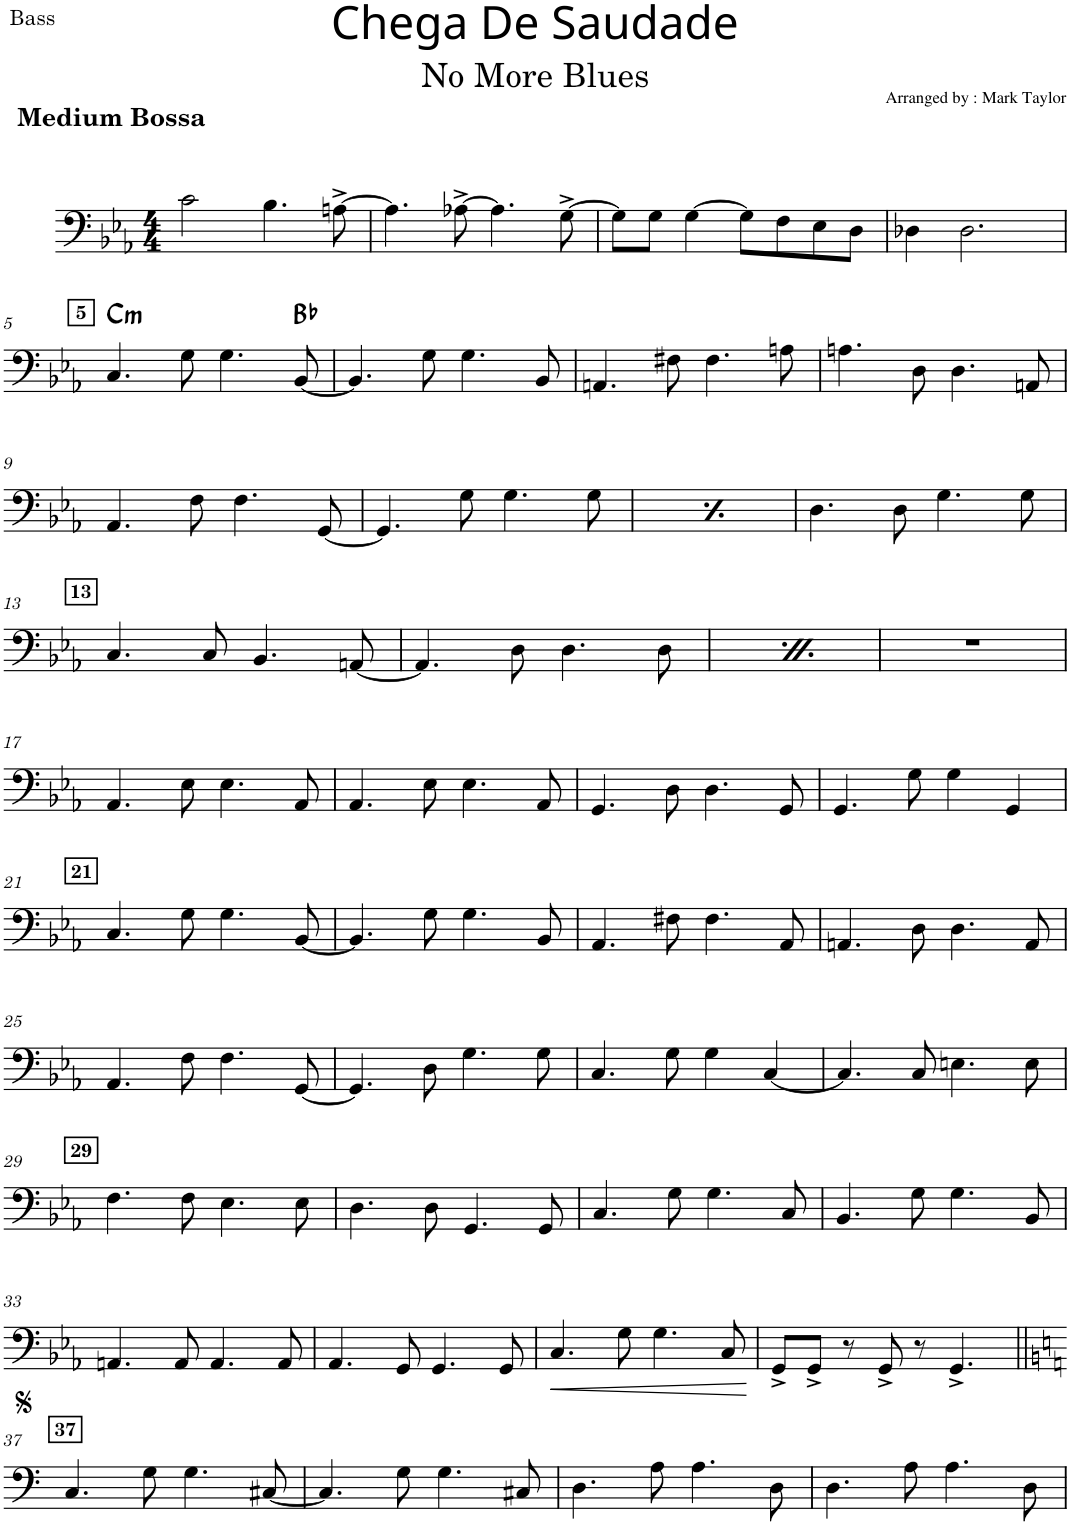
**kern	**dynam	**harte
*part1	*part1	*part1
*staff1	*staff1	*
*I"Piano	*	*
*I'Pno.	*	*
*clefF4	*	*
*k[b-e-a-]	*	*
*M4/4	*	*
=1	=1	=1
!LO:TX:a:B:t=Medium Bossa	!	!
2c\	.	.
4.B-\	.	.
[8An^\	.	.
=2	=2	=2
4.A\]	.	.
[8A-X^\	.	.
4.A-\]	.	.
[8G^\	.	.
=3	=3	=3
8G\L]	.	.
8G\J	.	.
[4G\	.	.
8G\L]	.	.
8F\	.	.
8E-\	.	.
8D\J	.	.
=4	=4	=4
4D-X\	.	.
2.D-\	.	.
!!LO:LB:g=z
!!LO:REH:place=s1:a:B:cj:fs=9:t=5
=5	=5	=5
!	!	!LO:H:kt=m
4.C/	.	C:min
8G\	.	.
4.G\	.	.
[8BB-/	.	Bb:maj
=6	=6	=6
4.BB-/]	.	.
8G\	.	.
4.G\	.	.
8BB-/	.	.
=7	=7	=7
4.AAn/	.	.
8F#X\	.	.
4.F#\	.	.
8An\	.	.
=8	=8	=8
4.An\	.	.
8D\	.	.
4.D\	.	.
8AAn/	.	.
!!LO:LB:g=z
=9	=9	=9
4.AA-/	.	.
8F\	.	.
4.F\	.	.
[8GG/	.	.
=10	=10	=10
4.GG/]	.	.
8G\	.	.
4.G\	.	.
8G\	.	.
=11	=11	=11
4.GG/]	.	.
8G\	.	.
4.G\	.	.
8G\	.	.
=12	=12	=12
4.D\	.	.
8D\	.	.
4.G\	.	.
8G\	.	.
!!LO:LB:g=z
!!LO:REH:place=s1:a:B:cj:fs=9:t=13
=13	=13	=13
4.C/	.	.
8C/	.	.
4.BB-/	.	.
[8AAn/	.	.
4.AA/]	.	.
8D\	.	.
4.D\	.	.
8D\	.	.
!!LO:REH:place=s1:a:B:cj:fs=9:t=13
=15	=15	=15
4.C/	.	.
8C/	.	.
4.BB-/	.	.
[8AAn/	.	.
4.AA/]	.	.
8D\	.	.
4.D\	.	.
8D\	.	.
=16	=16	=16
1r	.	.
!!LO:LB:g=z
=17	=17	=17
4.AA-/	.	.
8E-\	.	.
4.E-\	.	.
8AA-/	.	.
=18	=18	=18
4.AA-/	.	.
8E-\	.	.
4.E-\	.	.
8AA-/	.	.
=19	=19	=19
4.GG/	.	.
8D\	.	.
4.D\	.	.
8GG/	.	.
=20	=20	=20
4.GG/	.	.
8G\	.	.
4G\	.	.
4GG/	.	.
!!LO:LB:g=z
!!LO:REH:place=s1:a:B:cj:fs=9:t=21
=21	=21	=21
4.C/	.	.
8G\	.	.
4.G\	.	.
[8BB-/	.	.
=22	=22	=22
4.BB-/]	.	.
8G\	.	.
4.G\	.	.
8BB-/	.	.
=23	=23	=23
4.AA-/	.	.
8F#X\	.	.
4.F#\	.	.
8AA-/	.	.
=24	=24	=24
4.AAn/	.	.
8D\	.	.
4.D\	.	.
8AA/	.	.
!!LO:LB:g=z
=25	=25	=25
4.AA-/	.	.
8F\	.	.
4.F\	.	.
[8GG/	.	.
=26	=26	=26
4.GG/]	.	.
8D\	.	.
4.G\	.	.
8G\	.	.
=27	=27	=27
4.C/	.	.
8G\	.	.
4G\	.	.
[4C/	.	.
=28	=28	=28
4.C/]	.	.
8C/	.	.
4.En\	.	.
8E\	.	.
!!LO:LB:g=z
!!LO:REH:place=s1:a:B:cj:fs=9:t=29
=29	=29	=29
4.F\	.	.
8F\	.	.
4.E-\	.	.
8E-\	.	.
=30	=30	=30
4.D\	.	.
8D\	.	.
4.GG/	.	.
8GG/	.	.
=31	=31	=31
4.C/	.	.
8G\	.	.
4.G\	.	.
8C/	.	.
=32	=32	=32
4.BB-/	.	.
8G\	.	.
4.G\	.	.
8BB-/	.	.
!!LO:LB:g=z
=33	=33	=33
4.AAn/	.	.
8AA/	.	.
4.AA/	.	.
8AA/	.	.
=34	=34	=34
4.AA-/	.	.
8GG/	.	.
4.GG/	.	.
8GG/	.	.
=35	=35	=35
!	!LO:HP:b	!
4.C/	<	.
8G\	.	.
4.G\	.	.
8C/	.	.
.	[	.
=36	=36	=36
8GG^/L	.	.
8GG^/J	.	.
8r	.	.
8GG^/	.	.
8r	.	.
4.GG^/	.	.
!!LO:LB:g=z
!!LO:REH:place=s1:a:B:cj:fs=9:t=37
=37||	=37||	=37||
*k[]	*	*
4.C/	.	.
8G\	.	.
4.G\	.	.
[8C#X/	.	.
=38	=38	=38
4.C#/]	.	.
8G\	.	.
4.G\	.	.
8C#X/	.	.
=39	=39	=39
4.D\	.	.
8A\	.	.
4.A\	.	.
8D\	.	.
=40	=40	=40
4.D\	.	.
8A\	.	.
4.A\	.	.
8D\	.	.
=	=	=
*-	*-	*-
